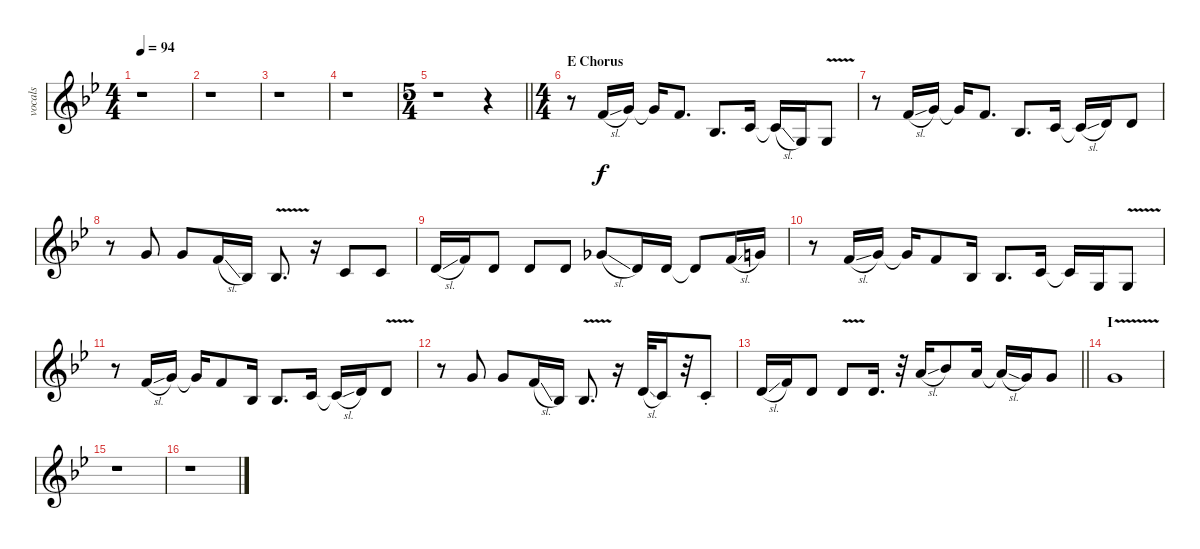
\track ("vocals" "vocals") {instrument lead2sawtooth}
\staff {score}
\tuning (D4 A3 F3 C3 G2 C2) {hide}
\ts (4 4)
\tempo 94
\clef g2
\ks bb
r.1{dy f} |
r.1 |
r.1 |
r.1 |
\ts (5 4)
\barLineRight lightlight
r.1 r.4 |
\ts (4 4)
\section ("" "E Chorus")
\ks gminor
r.8 8.2{sl}.16{beam Up} 10.2.16{beam Up} 10.2{t}.16{beam Up} 8.2.8{d beam Up} 10.4.8{d beam Up} 12.4.16{beam Up} 12.4{sl t}.16{beam Up} 7.4.16{beam Up} 7.4{v}.8{beam Up} |
r.8 8.2{sl}.16{beam Up} 10.2.16{beam Up} 10.2{t}.16{beam Up} 8.2.8{d beam Up} 10.4.8{d beam Up} 7.3.16{beam Up} 7.3{sl t}.16{beam Up} 9.3.16{beam Up} 9.3.8{beam Up} |
r.8 10.2.8{beam Up} 10.2.8{beam Up} 17.4{sl}.16{beam Up} 10.4.16{beam Up} 10.4{v}.8{d beam Up} r.16 7.3.8{beam Up} 7.3.8{beam Up} |
9.3{sl}.16{beam Up} 12.3.16{beam Up} 9.3.8{beam Up} 9.3.8{beam Up} 9.3.8{beam Up} 13.3{sl}.8{beam Up} 9.3.16{beam Up} 9.3.16{beam Up} 9.3{t}.8{beam Up} 8.2{sl}.16{beam Up} 10.2.16{beam Up} |
r.8 8.2{sl}.16{beam Up} 10.2.16{beam Up} 10.2{t}.16{beam Up} 8.2.8{beam Up} 10.4.16{beam Up} 10.4.8{d beam Up} 7.3.16{beam Up} 7.3{t}.16{beam Up} 7.4.16{beam Up} 7.4{v}.8{beam Up} |
r.8 8.2{sl}.16{beam Up} 10.2.16{beam Up} 10.2{t}.16{beam Up} 8.2.8{beam Up} 10.4.16{beam Up} 10.4.8{d beam Up} 7.3.16{beam Up} 7.3{sl t}.16{beam Up} 9.3.16{beam Up} 9.3{v}.8{beam Up} |
r.8 10.2.8{beam Up} 10.2.8{beam Up} 17.4{sl}.16{beam Up} 10.4.16{beam Up} 10.4{v}.8{d beam Up} r.16 9.3{sl}.32{beam Up} 7.3.16{beam Up} r.32 7.3{st}.8{beam Up} |
\barLineRight lightlight
9.3{sl}.16{beam Up} 12.3.16{beam Up} 9.3.8{beam Up} 9.3{v}.8{beam Up} 9.3.16{d beam Up} r.32 12.2{sl}.16{beam Up} 13.2.8{beam Up} 12.2.16{beam Up} 12.2{sl t}.16{beam Up} 10.2.16{beam Up} 10.2.8{beam Up} |
\section ("" "I")
10.2{v}.1 |
\ks bb
r.1 |
r.1
